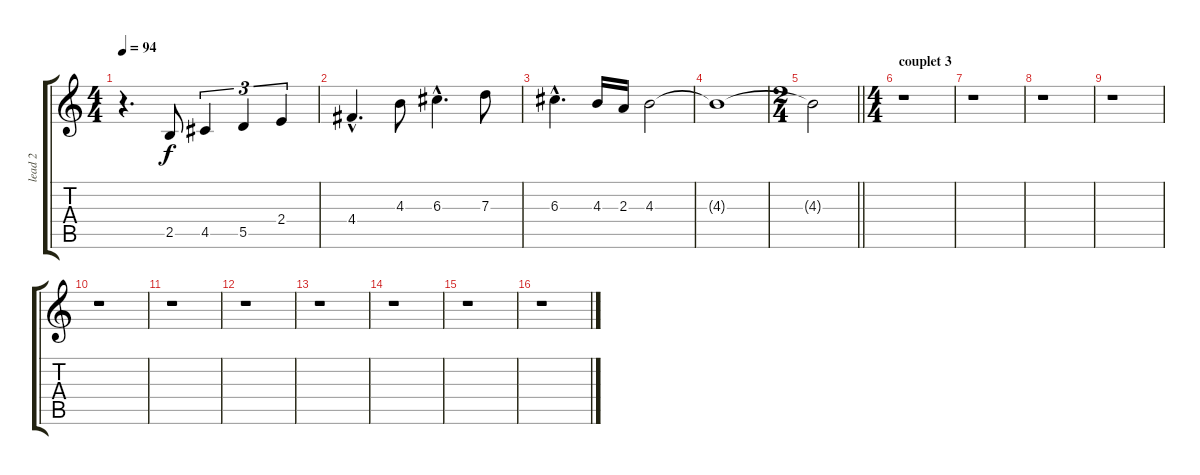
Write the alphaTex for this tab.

\track ("lead 2" "lead 2") {instrument electricguitarclean}
\staff {score tabs}
\tuning (E4 B3 G3 D3 A2 E2) {hide}
\ts (4 4)
\tempo 94
\clef g2
\ks c
r.4{d dy f} 2.5.8 4.5.4{tu (3 2)} 5.5.4{tu (3 2)} 2.4.4{tu (3 2)} |
4.4{hac}.4{d} 4.3.8 6.3{hac}.4{d} 7.3.8 |
6.3{hac}.4{d} 4.3.16 2.3.16 4.3.2 |
4.3{t}.1 |
\ts (2 4)
\barLineRight lightlight
4.3{t}.2 |
\ts (4 4)
\section ("" "couplet 3")
r.1 |
r.1 |
r.1 |
r.1 |
r.1 |
r.1 |
r.1 |
r.1 |
r.1 |
r.1 |
r.1
